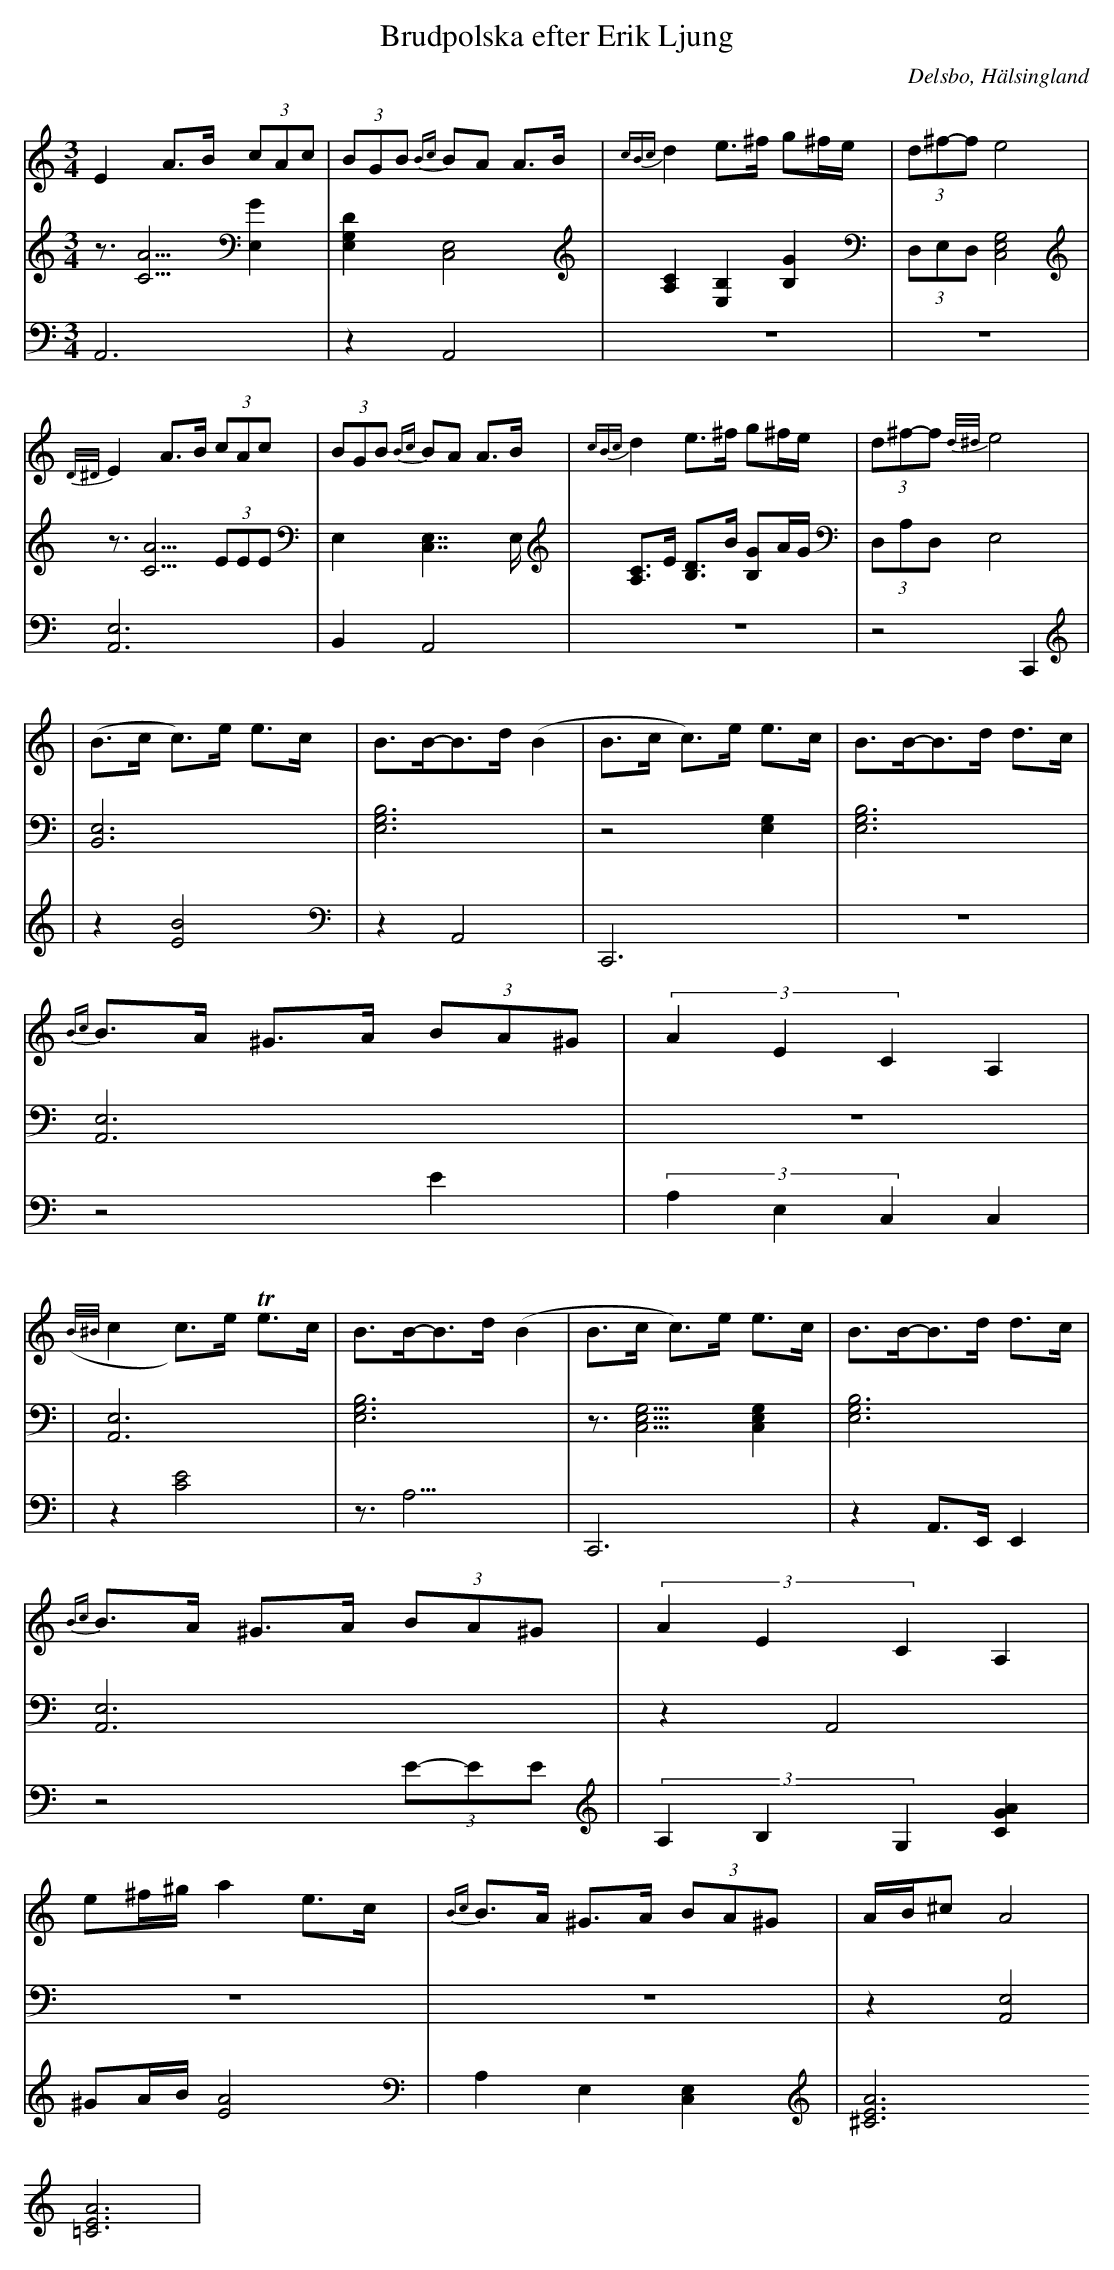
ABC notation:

X:1
T: Brudpolska efter Erik Ljung
Q: 105
O: Delsbo, Hälsingland
M: 3/4
L: 1/8
K: Am
V:1
V:2
V:3 =Merge
V:1
E2 A>B (3cAc| (3BGB {Bc}BA A>B|{cBc}d2 e>^f g^f/e/|(3d^f-f e4 |
{D/^D/}E2 A>B (3cAc| (3BGB {Bc}BA A>B|{cBc}d2 e>^f g^f/e/|(3d^f-f {d/^d/}e4 |
|(B>c c)>e e>c|B>B-B>d (B2|B>c c)>e e>c|B>B-B>d d>c|
{Bc}B>A ^G>A (3BA^G|(3A2E2C2 A,2|
({B/^B/}c2 c)>e Te>c|B>B-B>d (B2|B>c c)>e e>c|B>B-B>d d>c|
{Bc}B>A ^G>A (3BA^G|(3A2E2C2 A,2|
e^f/^g/ a2 e>c|{Bc}B>A ^G>A (3BA^G|A/B/^c A4|
V:2
z3/2[A5/2C5/2] [E,2G2]|[D2E,2G,2] [C,4E,4]|[A,2C2] [E,2B,2] [B,2G2]|(3D,E,D, [E,4G,4C,4]|
z3/2 [A5/2C5/2] (3EEE|E,2 [C,7/2E,7/2]E,/|[A,C]>E [B,D]>B [B,G]A/G/|(3D,A,D, [E,4]|
|[B,,6E,6]|[E,6G,6B,6]|z4[G,2E,2]|[E,6G,6B,6]|
[A,,6E,6]|z6|
|[A,,6E,6]|[E,6G,6B,6]|z3/2[E,5/2G,5/2C,5/2] [E,2G,2C,2]|[E,6G,6B,6]|
[A,,6E,6]|z2 A,,4|
z6|z6|z2 [A,,4E,4]|
V:3
A,,6|z2 A,,4|z6|z6|
[A,,6E,6]|B,,2 A,,4|z6|z4  C,,2|
|z2 [B4E4]|z2 A,,4|C,,6|z6|
z4 E2|(3A,2E,2C,2 [C,2]|
|z2 [C4E4]|z3<A,3|C,,6|z2 A,,>E,, E,,2|
z4 (3E-EE|(3A,2B,2G,2 [G2A2C2]|
^GA/B/ [A4E4]|A,2 E,2 [C,2E,2]|[A6^C6E6] [A6=C6E6]|
